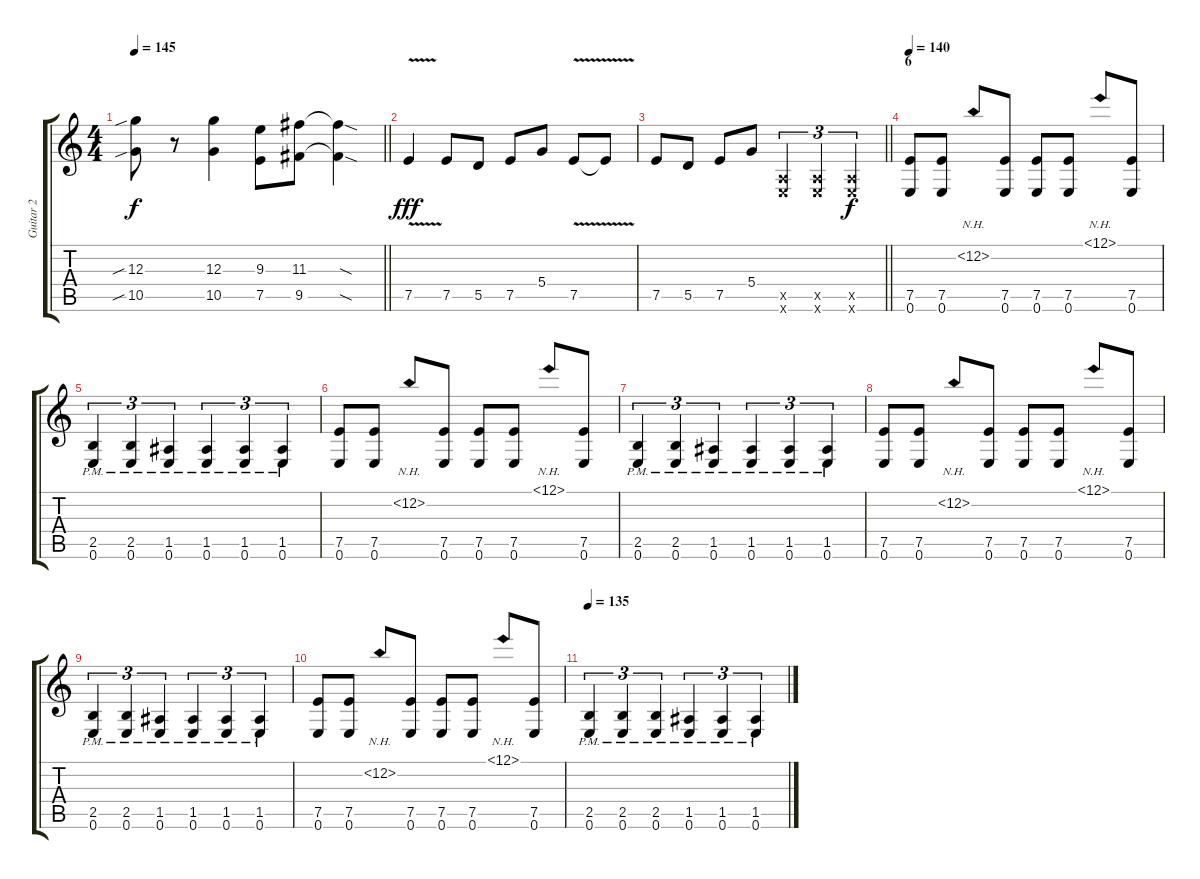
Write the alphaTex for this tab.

\track ("Guitar 2" "Guitar 2") {instrument acousticguitarsteel}
\staff {score tabs}
\tuning (E4 B3 G3 D3 A2 E2) {hide}
\ts (4 4)
\tempo 145
\clef g2
\barLineRight lightlight
\ks c
(12.3{sib} 10.5{sib}).8{dy f} r.8 (12.3 10.5).4 (9.3 7.5).8 (11.3 9.5).8 (11.3{sod t} 9.5{sod t}).4 |
7.5{v}.4{dy fff} 7.5.8 5.5.8 7.5.8 5.4.8 7.5{v}.8 7.5{t}.8 |
\barLineRight lightlight
7.5.8 5.5.8 7.5.8 5.4.8 (0.5{x} 0.6{x}).4{tu (3 2)} (0.5{x} 0.6{x}).4{tu (3 2)} (0.5{x} 0.6{x}).4{tu (3 2) dy f} |
\section ("" "6")
\tempo 140
(7.5 0.6).8{volume 13} (7.5 0.6).8 12.2{nh}.8 (7.5 0.6).8 (7.5 0.6).8 (7.5 0.6).8 12.1{nh}.8 (7.5 0.6).8 |
(2.5{pm} 0.6{pm}).4{tu (3 2)} (2.5{pm} 0.6{pm}).4{tu (3 2)} (1.5{pm} 0.6{pm}).4{tu (3 2)} (1.5{pm} 0.6{pm}).4{tu (3 2)} (1.5{pm} 0.6{pm}).4{tu (3 2)} (1.5{pm} 0.6{pm}).4{tu (3 2)} |
(7.5 0.6).8{volume 13} (7.5 0.6).8 12.2{nh}.8 (7.5 0.6).8 (7.5 0.6).8 (7.5 0.6).8 12.1{nh}.8 (7.5 0.6).8 |
(2.5{pm} 0.6{pm}).4{tu (3 2)} (2.5{pm} 0.6{pm}).4{tu (3 2)} (1.5{pm} 0.6{pm}).4{tu (3 2)} (1.5{pm} 0.6{pm}).4{tu (3 2)} (1.5{pm} 0.6{pm}).4{tu (3 2)} (1.5{pm} 0.6{pm}).4{tu (3 2)} |
(7.5 0.6).8{volume 13} (7.5 0.6).8 12.2{nh}.8 (7.5 0.6).8 (7.5 0.6).8 (7.5 0.6).8 12.1{nh}.8 (7.5 0.6).8 |
(2.5{pm} 0.6{pm}).4{tu (3 2)} (2.5{pm} 0.6{pm}).4{tu (3 2)} (1.5{pm} 0.6{pm}).4{tu (3 2)} (1.5{pm} 0.6{pm}).4{tu (3 2)} (1.5{pm} 0.6{pm}).4{tu (3 2)} (1.5{pm} 0.6{pm}).4{tu (3 2)} |
(7.5 0.6).8{volume 13} (7.5 0.6).8 12.2{nh}.8 (7.5 0.6).8 (7.5 0.6).8 (7.5 0.6).8 12.1{nh}.8 (7.5 0.6).8 |
\tempo 135
(2.5{pm} 0.6{pm}).4{tu (3 2)} (2.5{pm} 0.6{pm}).4{tu (3 2)} (2.5{pm} 0.6{pm}).4{tu (3 2)} (1.5{pm} 0.6{pm}).4{tu (3 2)} (1.5{pm} 0.6{pm}).4{tu (3 2)} (1.5{pm} 0.6{pm}).4{tu (3 2)}
